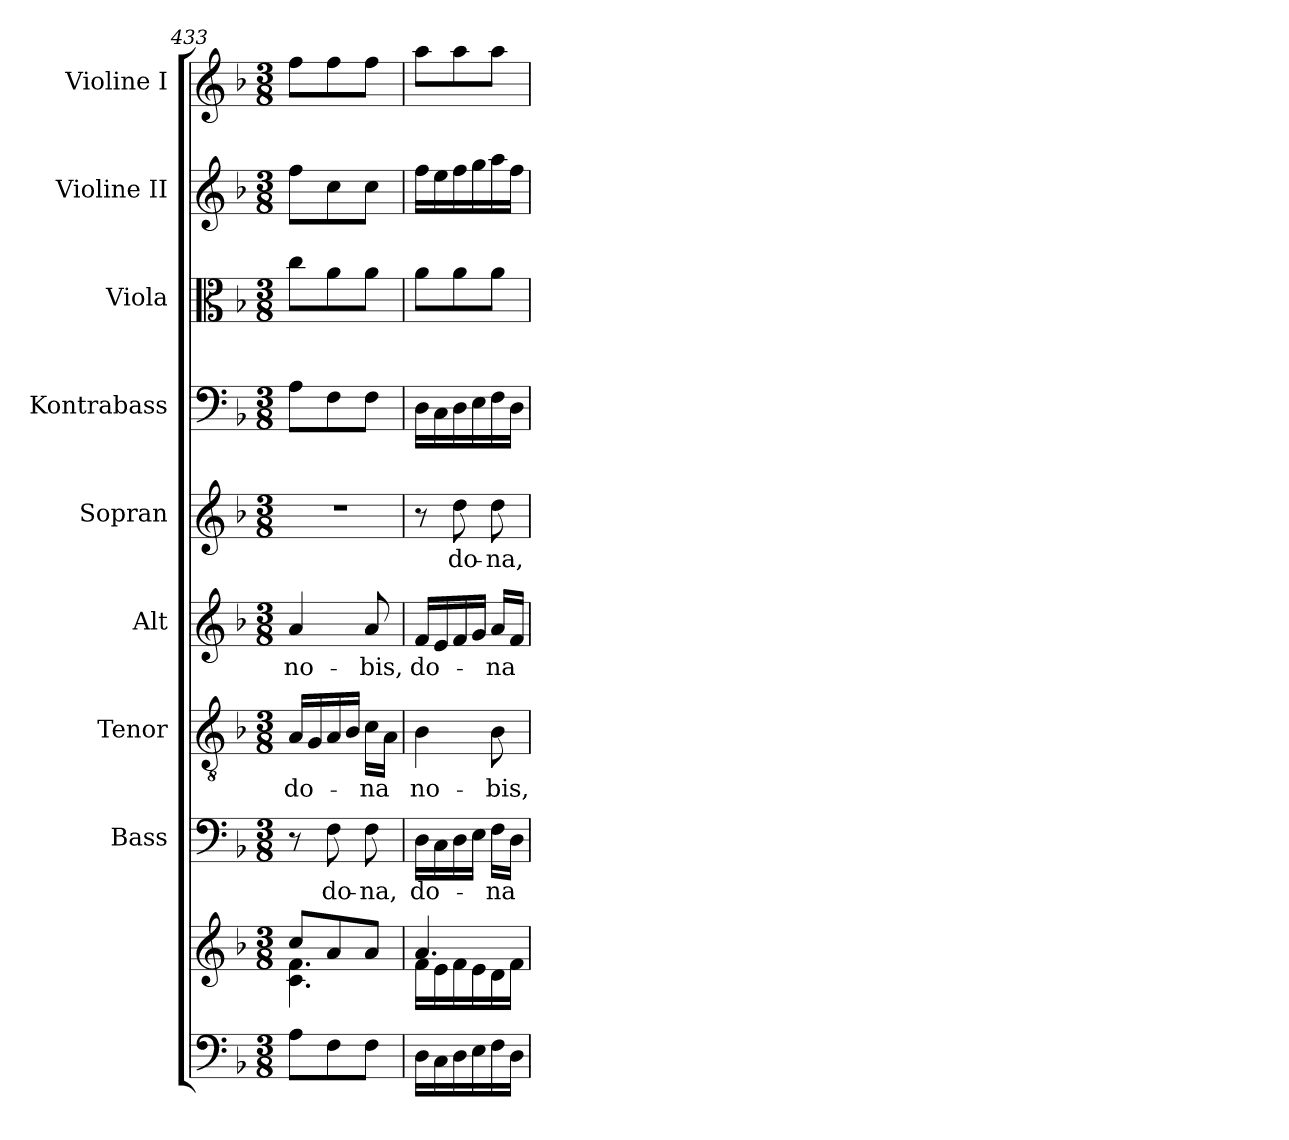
**kern	**kern	**kern	**text	**kern	**text	**kern	**text	**kern	**text	**kern	**kern	**kern	**kern
*part9	*part9	*part8	*part8	*part7	*part7	*part6	*part6	*part5	*part5	*part4	*part3	*part2	*part1
*staff10	*staff9	*staff8	*staff8	*staff7	*staff7	*staff6	*staff6	*staff5	*staff5	*staff4	*staff3	*staff2	*staff1
*	*	*I"Bass	*	*I"Tenor	*	*I"Alt	*	*I"Sopran	*	*I"Kontrabass	*I"Viola	*I"Violine II	*I"Violine I
*	*	*I'B.	*	*I'T.	*	*I'A.	*	*I'S.	*	*I'Kb.	*I'Vla.	*I'Vl. II	*I'Vl. I
*clefF4	*clefG2	*clefF4	*	*clefGv2	*	*clefG2	*	*clefG2	*	*clefF4	*clefC3	*clefG2	*clefG2
*	*	*	*	*	*	*	*	*	*	*ITrd7c12	*	*	*
*k[b-]	*k[b-]	*k[b-]	*	*k[b-]	*	*k[b-]	*	*k[b-]	*	*k[b-]	*k[b-]	*k[b-]	*k[b-]
*F:	*F:	*F:	*	*F:	*	*F:	*	*F:	*	*F:	*F:	*F:	*F:
*M3/8	*M3/8	*M3/8	*	*M3/8	*	*M3/8	*	*M3/8	*	*M3/8	*M3/8	*M3/8	*M3/8
=433	=433	=433	=433	=433	=433	=433	=433	=433	=433	=433	=433	=433	=433
*	*^	*	*	*	*	*	*	*	*	*	*	*	*
!	!	!	!	!	!	!LO:LY:b	!	!LO:LY:b	!	!	!	!	!	!
8A\L	8cc/L	4.c\ 4.f\	8r	.	16A/LL	do-	4a/	no-	4.r	.	8AA\L	8cc\L	8ff\L	8ff\L
.	.	.	.	.	16G/	.	.	.	.	.	.	.	.	.
!	!	!	!	!LO:LY:b	!	!	!	!	!	!	!	!	!	!
8F\	8a/	.	8F\	do-	16A/	.	.	.	.	.	8FF\	8a\	8cc\	8ff\
.	.	.	.	.	16B-/JJ	.	.	.	.	.	.	.	.	.
!	!	!	!	!LO:LY:b	!	!LO:LY:b	!	!LO:LY:b	!	!	!	!	!	!
8F\J	8a/J	.	8F\	-na,	16c\LL	-na	8a/	-bis,	.	.	8FF\J	8a\J	8cc\J	8ff\J
.	.	.	.	.	16A\JJ	.	.	.	.	.	.	.	.	.
=434	=434	=434	=434	=434	=434	=434	=434	=434	=434	=434	=434	=434	=434	=434
!	!	!	!	!LO:LY:b	!	!LO:LY:b	!	!LO:LY:b	!	!	!	!	!	!
16D\LL	4.a/	16f\LL	16D\LL	do-	4B-\	no-	16f/LL	do-	8r	.	16DD\LL	8a\L	16ff\LL	8aa\L
16C\	.	16e\	16C\	.	.	.	16e/	.	.	.	16CC\	.	16ee\	.
!	!	!	!	!	!	!	!	!	!	!LO:LY:b	!	!	!	!
16D\	.	16f\	16D\	.	.	.	16f/	.	8dd\	do-	16DD\	8a\	16ff\	8aa\
16E\	.	16e\	16E\JJ	.	.	.	16g/JJ	.	.	.	16EE\	.	16gg\	.
!	!	!	!	!LO:LY:b	!	!LO:LY:b	!	!LO:LY:b	!	!LO:LY:b	!	!	!	!
16F\	.	16d\	16F\LL	-na	8B-\	-bis,	16a/LL	-na	8dd\	-na,	16FF\	8a\J	16aa\	8aa\J
16D\JJ	.	16f\JJ	16D\JJ	.	.	.	16f/JJ	.	.	.	16DD\JJ	.	16ff\JJ	.
*	*v	*v	*	*	*	*	*	*	*	*	*	*	*	*
=	=	=	=	=	=	=	=	=	=	=	=	=	=
*-	*-	*-	*-	*-	*-	*-	*-	*-	*-	*-	*-	*-	*-
